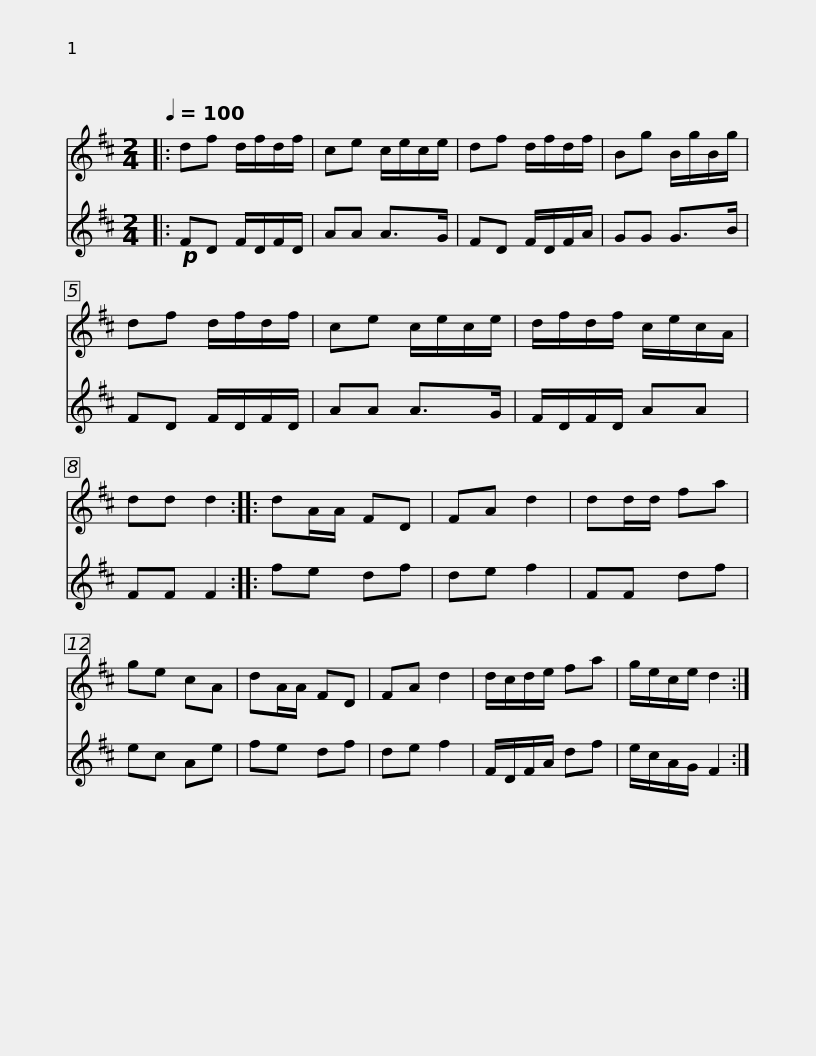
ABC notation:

X:1
%%score 1 2
L:1/8
Q:1/4=100
M:2/4
I:linebreak $
K:none
V:1 treble transpose="8 "
V:2 treble transpose="8 "
V:1
[K:D]|: df d/f/d/f/ | ce c/e/c/e/ | df d/f/d/f/ | Bg B/g/B/g/ | df d/f/d/f/ | %5
 ce c/e/c/e/ | d/f/d/f/ c/e/c/A/ |$ dd d2 :: dA/A/ FD | FA d2 | %10
 dd/d/ fa | ge cA | dA/A/ FD | FA d2 | d/c/d/e/ fa | %15
 g/e/c/e/ d2 :| %16
V:2
[K:D]|:!p! FD F/D/F/D/ | AA A>G | FD F/D/F/A/ | GG G>B | FD F/D/F/D/ | %5
 AA A>G | F/D/F/D/ AA |$ FF F2 :: fe df | de f2 | %10
 FF df | ec Ae | fe df | de f2 | F/D/F/A/ df | %15
 e/c/A/G/ F2 :| %16
